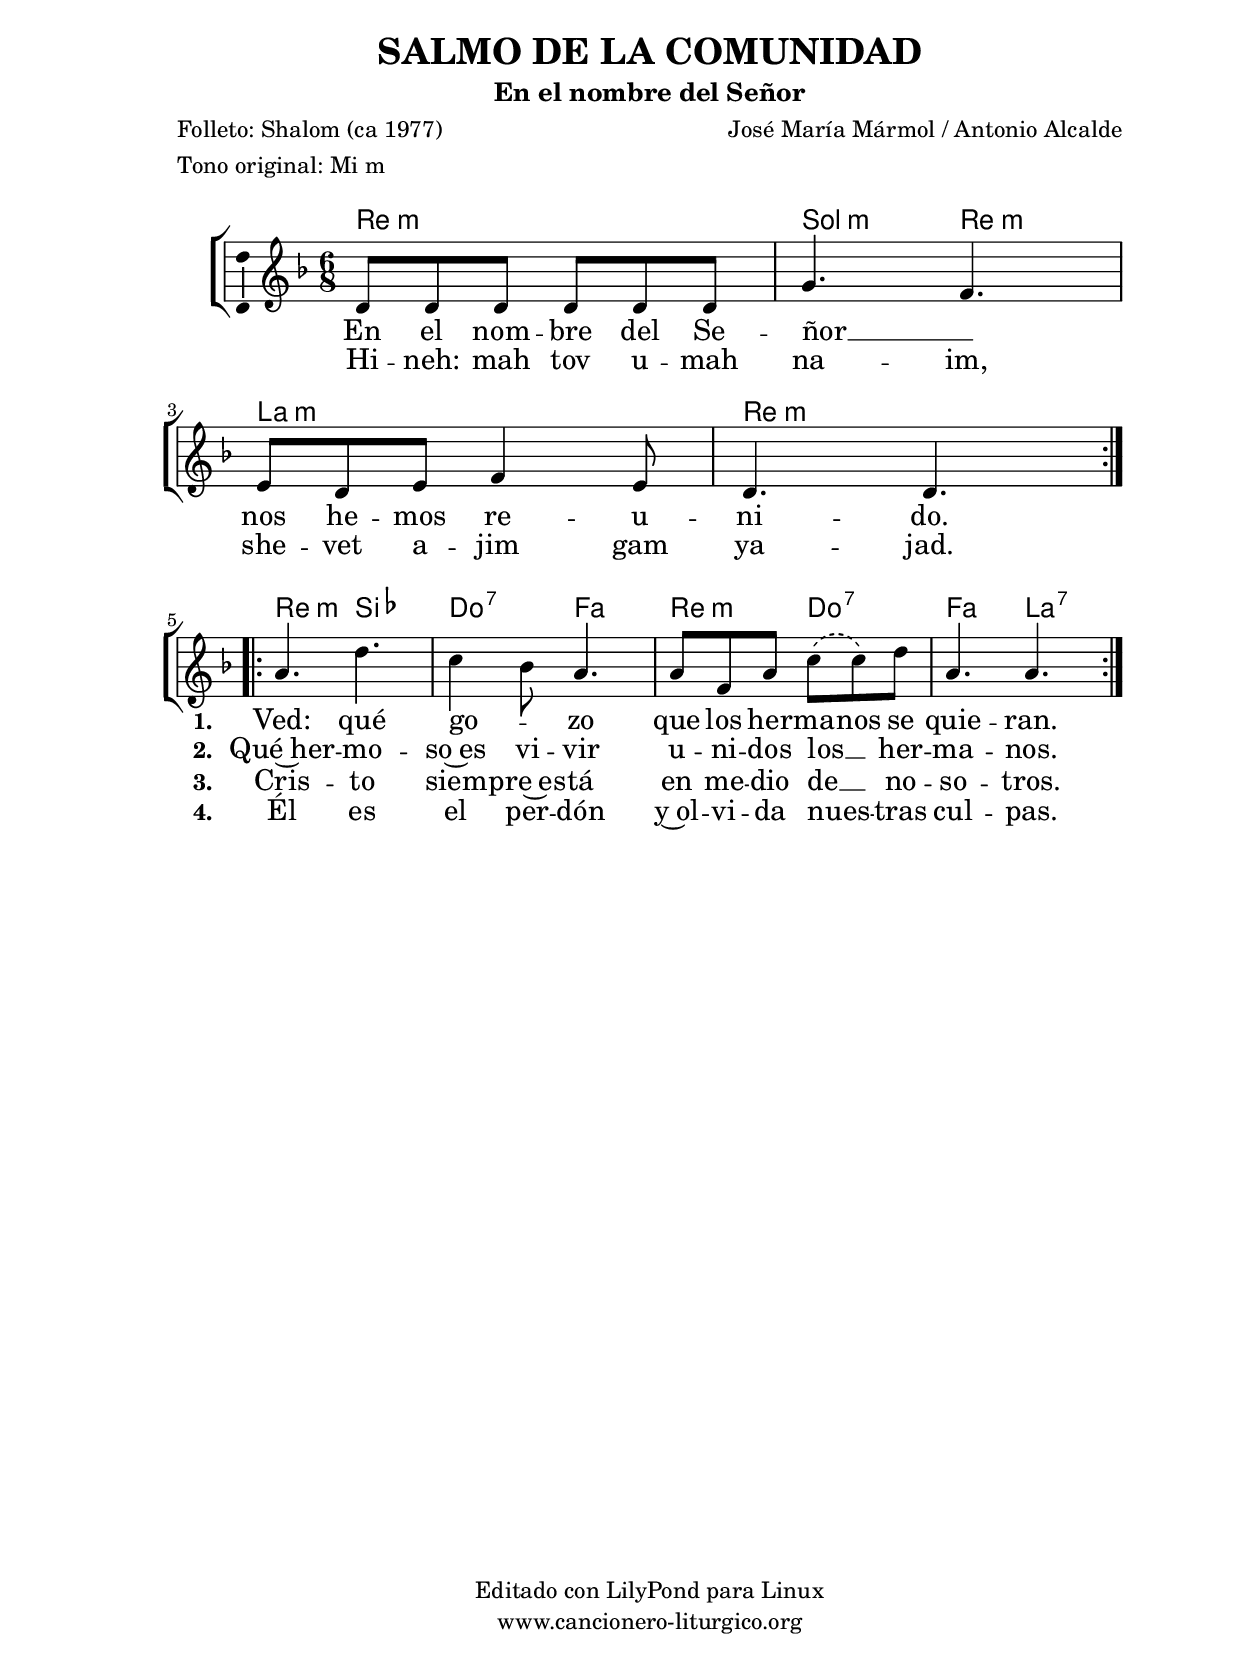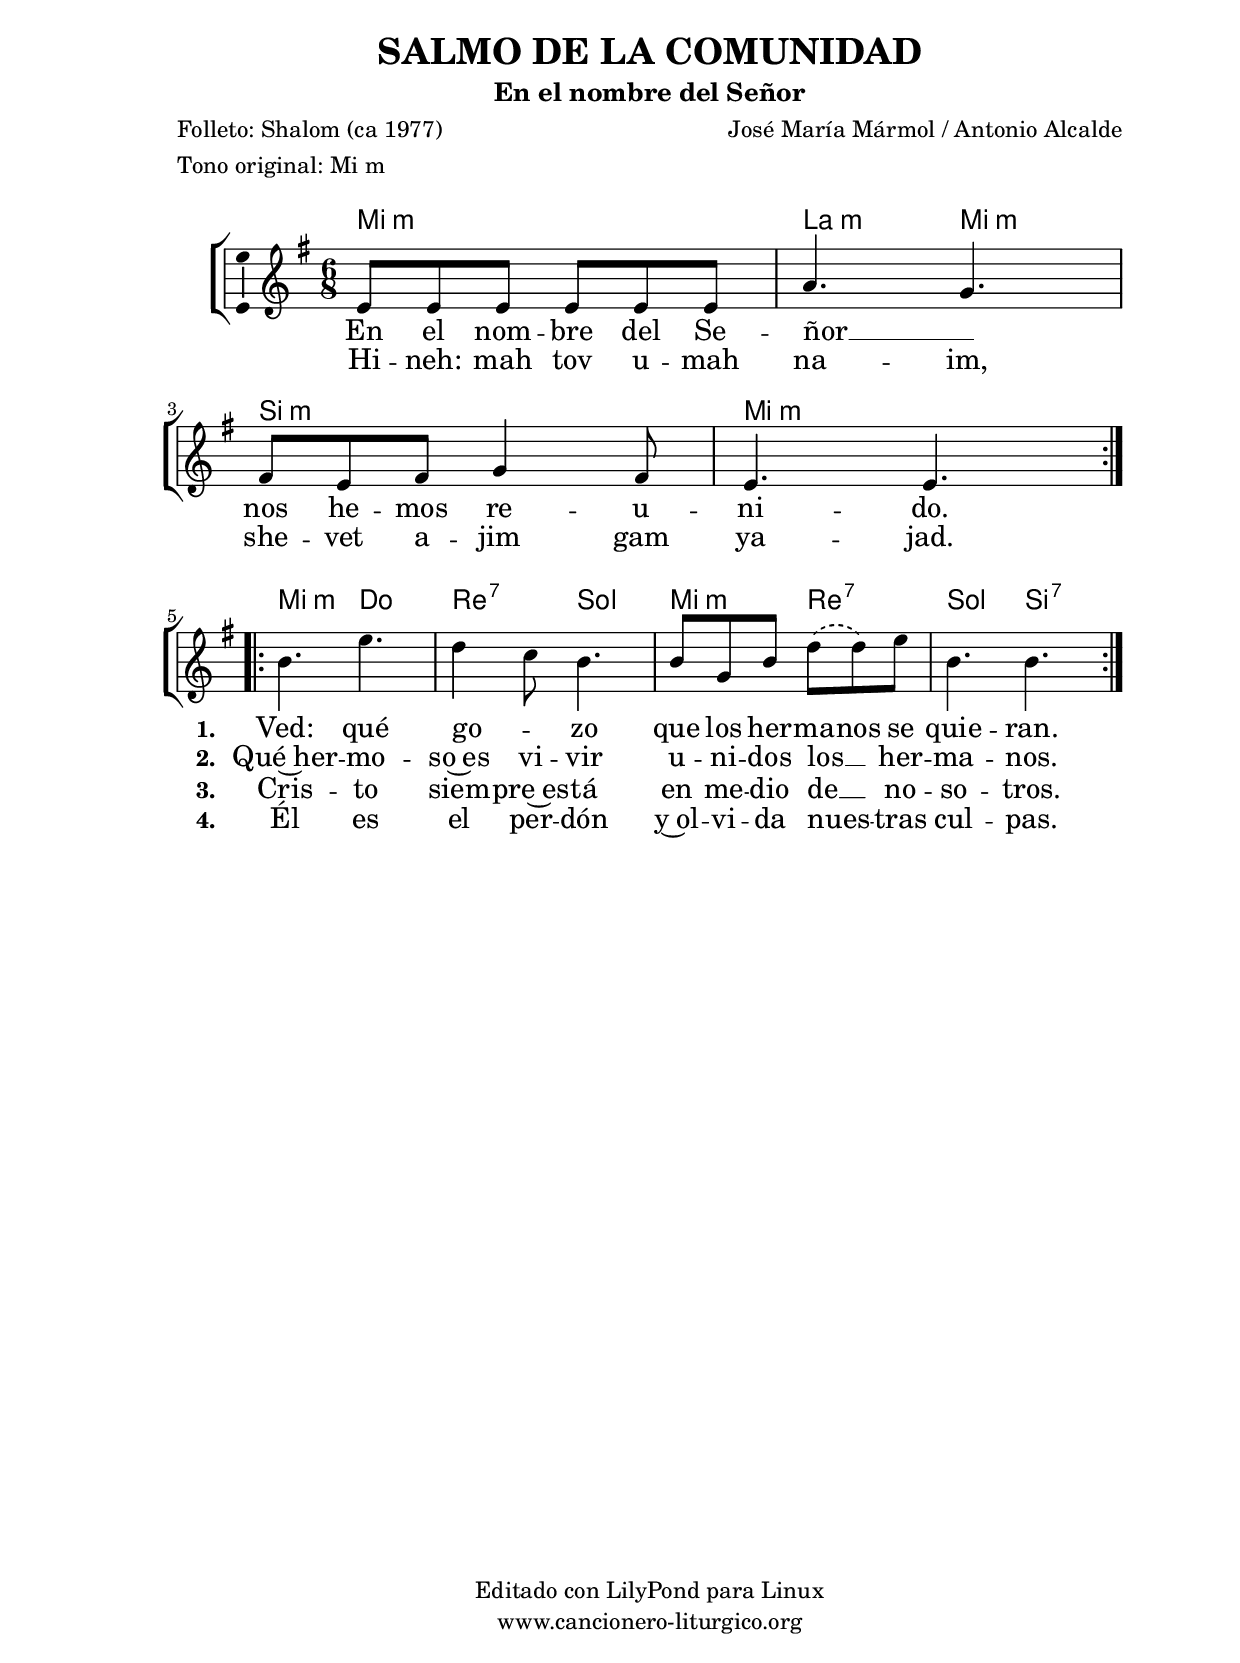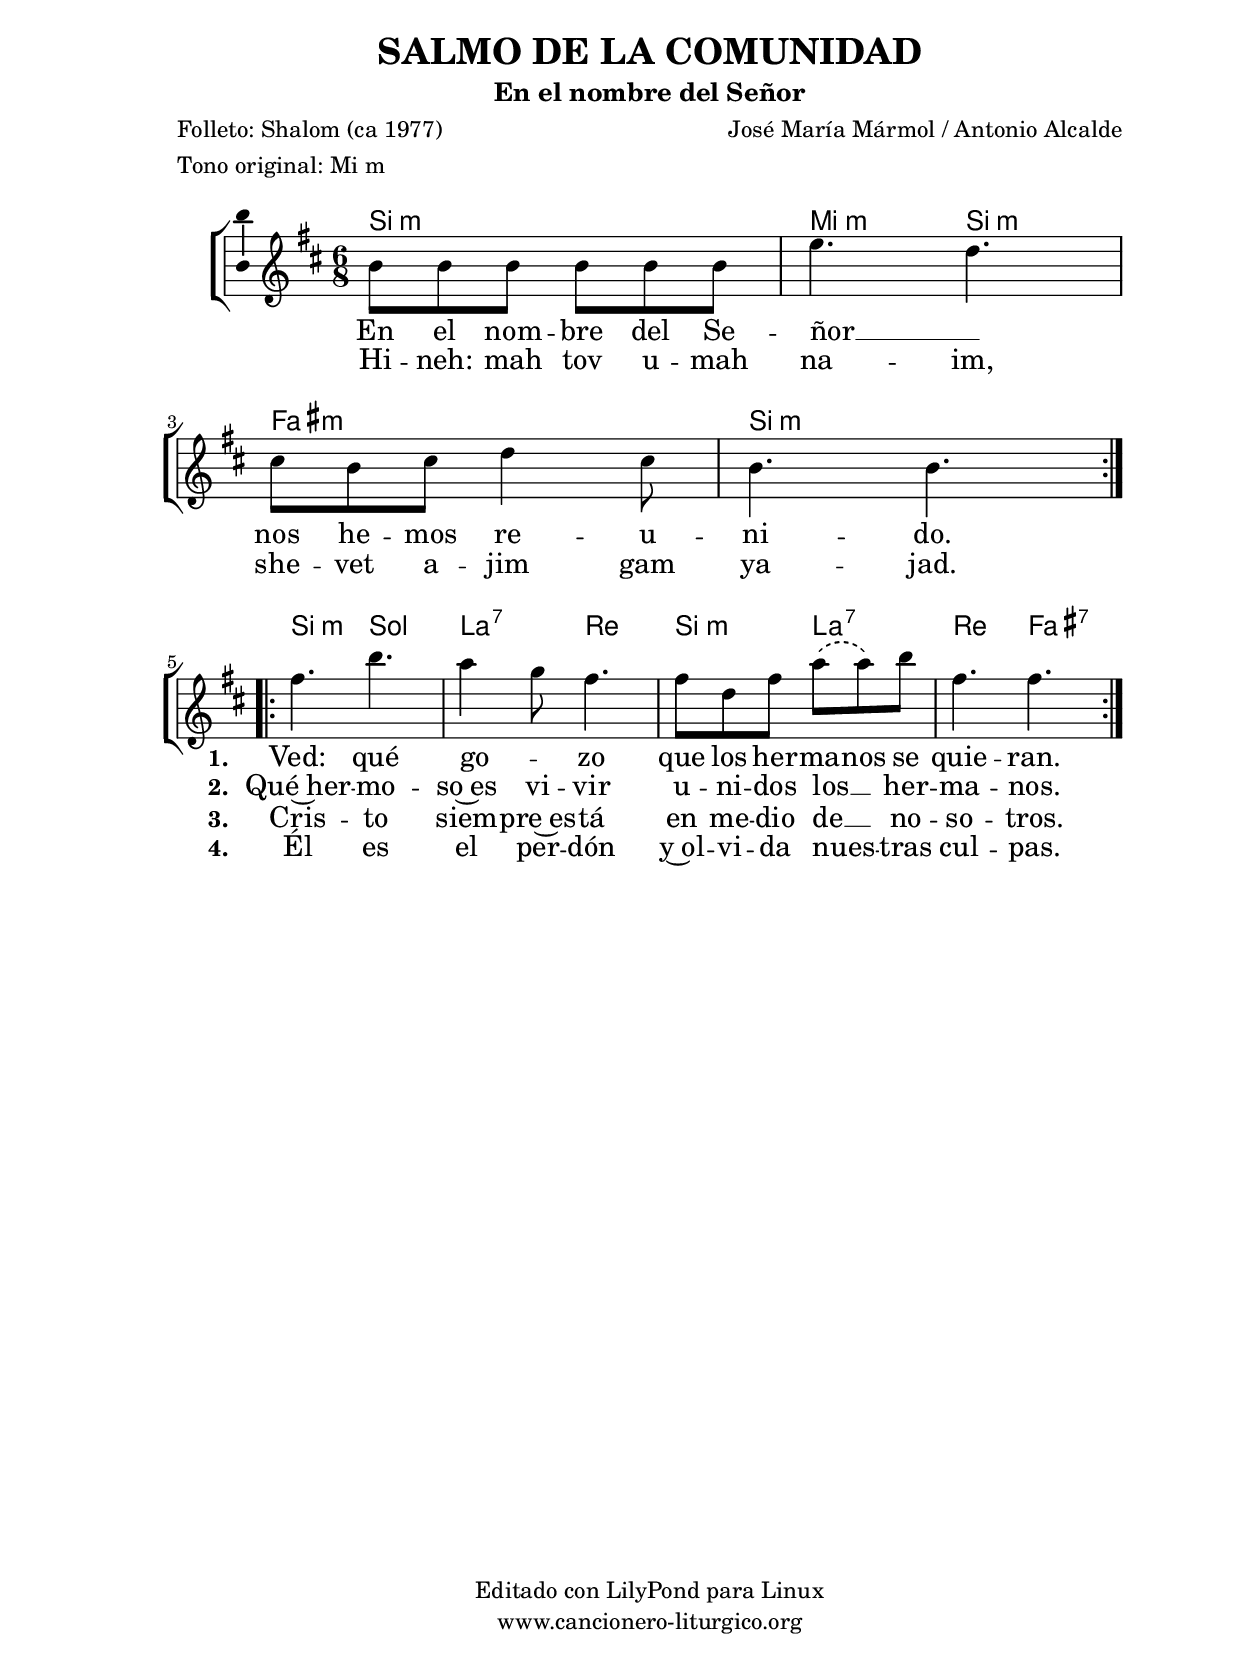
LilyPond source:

%
%para convertir .midi en .wav:
%timidity filename.midi -Ow -o finename.wav
%
%
%Para convertir de .wav a .mp3:
%lame -h -m j filename.wav
%
%
%para escuchar el midi:
%timidity nombrefichero.midi
%


%versión de lilypond para la que se ha escrito esta partitura:
\version "2.16.0"

	%Tamaño papel
	#(set-default-paper-size "a4")
	%Tamaño partitura
	#(set-global-staff-size 20)
	%No responde al pulsar sobre una nota
	#(ly:set-option 'point-and-click #f)

%parámetros del encabezamiento:
\header {
	title = "SALMO DE LA COMUNIDAD"
	subtitle = "En el nombre del Señor"
	composer = "José María Mármol / Antonio Alcalde"
	poet = "Folleto: Shalom (ca 1977)"
	meter = "Tono original: Mi m"
	arranger = ""
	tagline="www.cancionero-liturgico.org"
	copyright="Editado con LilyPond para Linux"
	}

%parámetros asociados al papel:
\paper {
	oddHeaderMarkup = \markup {\fill-line { \on-the-fly #not-first-page \fromproperty #'header:title \on-the-fly #not-first-page \fromproperty #'header:composer }}
	evenHeaderMarkup = \markup {\fill-line { \fromproperty #'header:composer \fromproperty #'header:title }}
	#(set-paper-size "a4")
	print-page-number = ##f
	first-page-number = 1
	print-first-page-number = ##f
%	head-separation = 3.0 \cm
	top-margin = 2.0 \cm
	bottom-margin = 0.5\cm
%%%	bottom-margin = -2.0\cm
	left-margin = 3.0 \cm
	line-width = 16.0 \cm 
	indent = 8\mm
	interscoreline = 2.\mm
	between-system-space = 15\mm
%	para que las partituras no llenen la hoja:
	ragged-bottom = ##t
%	idem para la última hoja:
	ragged-last-bottom = ##f
%	para que las partituras llenen el ancho del papel:
	ragged-last = ##f
	after-title-space = 2.5 \cm
%page-count=1
%system-count=8

	%Flexible Vertical Spacing
%	markup-markup-spacing =
%	#'((basic-distance . 15) (minimum-distance . 15) (padding . 3))
	markup-system-spacing =
	#'((basic-distance . 15) (minimum-distance . 15) (padding . 3))
	system-system-spacing =
	#'((basic-distance . 15) (minimum-distance . 15) (padding . 3))
	score-system-spacing =
	#'((basic-distance . 15) (minimum-distance . 15) (padding . 5))
%	top-system-spacing = % header
%	#'((basic-distance . 8) (minimum-distance . 0) (padding . 0))
%	top-markup-spacing =
%	#'((basic-distance . 20) (minimum-distance . 20) (padding . 0))
	last-bottom-spacing = % footer
	#'((basic-distance . 5) (minimum-distance . 5) (padding . 0))
%	score-markup-spacing =
%	#'((basic-distance . 16) (minimum-distance . 13) (padding . 0))

	}


%parámetros que afectan a toda la partitura:
global = {
	%clave de sol (G):
	\clef G
	%armadura:
	\transpose e d
	\key e \minor
	\tempo 4=100
	\set Score.tempoHideNote = ##t
	}


acordes = {
	\italianChords
	\chordmode {
	\transpose e d
{

\repeat volta 2 {
e4.:m s a:m e:m b:m s e:m s
}

\repeat volta 2 {
e:m c d:7 g e:m d:7 g b:7
}
	}
	}
}

melodia = 
	\transpose e d
{
	\relative c'{
	\time 6/8

\phrasingSlurDashed

\repeat volta 2 {
e8 e e e e e
a4. g
fis8 e fis g4 fis8
e4. e
}

\break

\repeat volta 2 {
b'4. e
d4 c8 b4.
b8 g b d \(d\) e
b4. b
}

%	\bar "|."
	}
	}


texto = \lyricmode {
En el nom -- bre del Se -- ñor __ _ nos he -- mos re -- u -- ni -- do.

\set stanza =#"1. " Ved: qué go -- _ zo que los her -- ma -- nos se quie -- ran.
	}


textodos = \lyricmode {
Hi -- neh: mah tov u -- mah na -- im, she -- vet a -- jim gam ya -- jad.

\set stanza =#"2. " Qué~her -- mo -- so~es vi -- vir u -- ni -- dos los __ _ her -- ma -- nos.
	}

textotres = \lyricmode {
\skip 1 \skip 1 \skip 1 \skip 1 \skip 1
\skip 1 \skip 1 \skip 1 \skip 1 \skip 1
\skip 1 \skip 1 \skip 1 \skip 1 \skip 1

\set stanza =#"3. " Cris -- to siem -- pre~es -- tá en me -- dio de __ _ no -- so -- tros.
	}

textocuatro = \lyricmode {
\skip 1 \skip 1 \skip 1 \skip 1 \skip 1
\skip 1 \skip 1 \skip 1 \skip 1 \skip 1
\skip 1 \skip 1 \skip 1 \skip 1 \skip 1

\set stanza =#"4. " Él es el per -- dón y~ol -- vi -- da nues -- _ tras cul -- pas.
	}


acordesStaff = \context ChordNames = acordesStaff <<
	\set chordChanges = ##t
	\acordes
	>>


vozStaff = \context Voice = vozStaff
\with {\consists "Ambitus_engraver"}
<<
%	\set Staff.instrumentName = ""
%	\set Staff.shortInstrumentName = ""
%	\set Staff.midiInstrument = #"clarinet"
%	\set Staff.midiInstrument = #"cello"
%	\set Staff.midiInstrument = #"flute"
	\set Staff.midiInstrument = #"electric guitar (jazz)"
%	\set Staff.midiInstrument = #"english horn"
%	\set Staff.midiInstrument = #"violin"
%	\set Staff.midiInstrument = #"glockenspiel"
	\set Staff.midiMinimumVolume = #0.7
	\set Staff.midiMaximumVolume = #0.9
	\global
	\melodia
	>>

textoStaff = \context Lyrics = textoStaff <<
	\lyricsto vozStaff \texto
	>>

textodosStaff = \context Lyrics = textodosStaff <<
	\lyricsto vozStaff \textodos
	>>

textotresStaff = \context Lyrics = textotresStaff <<
	\lyricsto vozStaff \textotres
	>>

textocuatroStaff = \context Lyrics = textocuatroStaff <<
	\lyricsto vozStaff \textocuatro
	>>

\book {
	\score {
		\context ChoirStaff {
			\override StaffGroup.SystemStartBracket #'collapse-height = #1
			\override Score.SystemStartBar #'collapse-height = #1
			<<
			\acordesStaff
			\vozStaff
			\textoStaff
			\textodosStaff
			\textotresStaff
			\textocuatroStaff
			>>
			}
		\layout {
	 		\context {
				\Lyrics
				\override LyricText #'font-size = #2
				}
	 		 \context {
				\Score
				\override StaffSymbol #'staff-space = #(magstep +3)
				}
			}
		}
	\score {
		\unfoldRepeats
		\context ChoirStaff {
			<<
			\acordesStaff
			\vozStaff
			>>
			}
		\midi {
	 		\context {
	 			\Score
				tempoWholesPerMinute = #(ly:make-moment 70 4)
				}
			}
		}
	}



#(define output-suffix "C")
\book {
	\score {
		\context ChoirStaff {
			\override StaffGroup.SystemStartBracket #'collapse-height = #1
			\override Score.SystemStartBar #'collapse-height = #1
\transpose c d
			<<
			\acordesStaff
			\vozStaff
			\textoStaff
			\textodosStaff
			\textotresStaff
			\textocuatroStaff
			>>
			}
		\layout {
	    		\context {
				\Lyrics
				\override LyricText #'font-size = #2
				}
	   		 \context {
				\Score
				\override StaffSymbol #'staff-space = #(magstep +3)
				}
			}
		}
	}

#(define output-suffix "S")
\book {
	\score {
		\context ChoirStaff {
			\override StaffGroup.SystemStartBracket #'collapse-height = #1
			\override Score.SystemStartBar #'collapse-height = #1
\transpose c a
			<<
			\acordesStaff
			\vozStaff
			\textoStaff
			\textodosStaff
			\textotresStaff
			\textocuatroStaff
			>>
			}
		\layout {
	    		\context {
				\Lyrics
				\override LyricText #'font-size = #2
				}
	   		 \context {
				\Score
				\override StaffSymbol #'staff-space = #(magstep +3)
				}
			}
		}
	}


